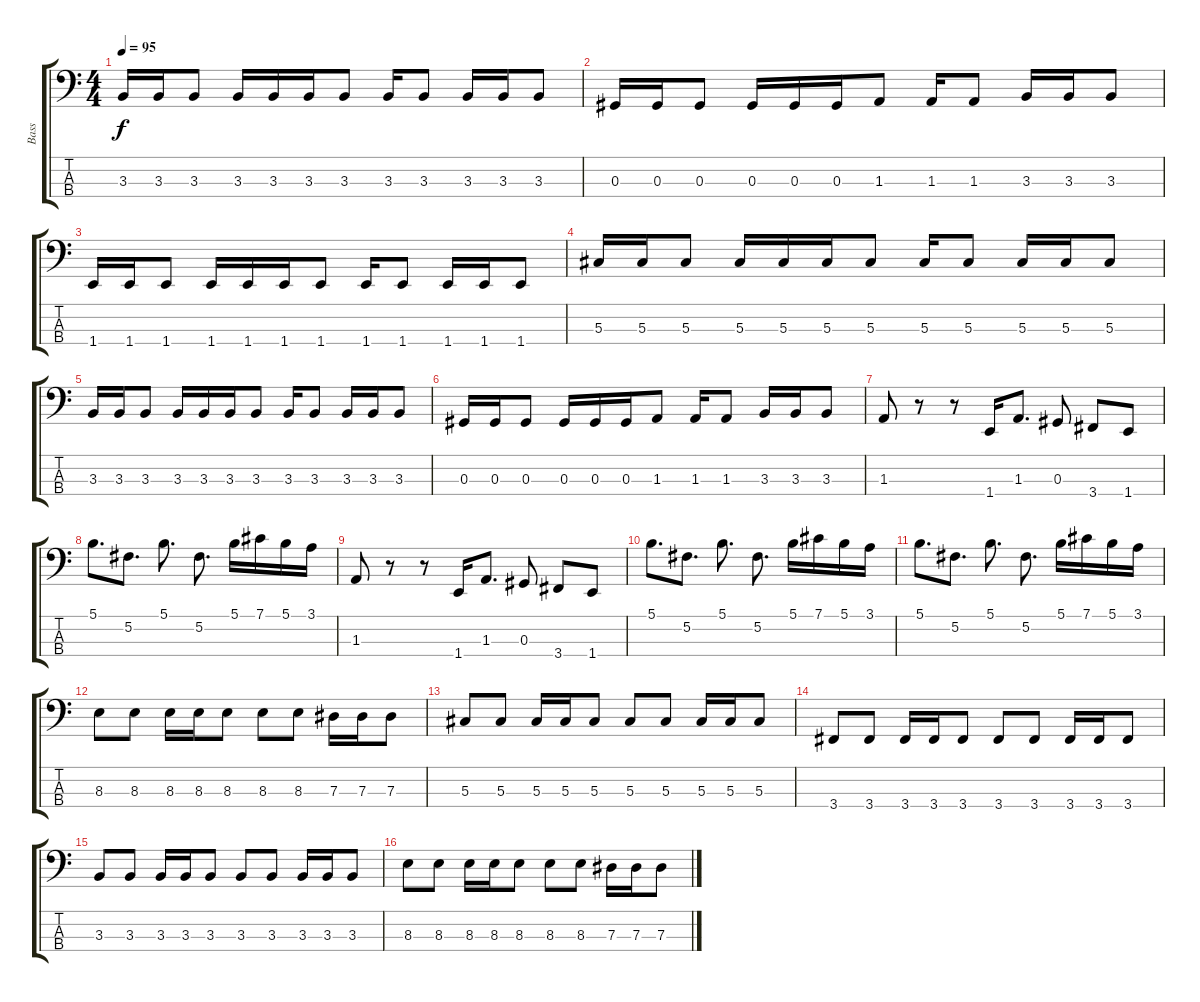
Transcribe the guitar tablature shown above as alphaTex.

\track ("Bass" "Bass") {instrument electricbassfinger}
\staff {score tabs}
\tuning (Gb2 Db2 Ab1 Eb1) {hide}
\ts (4 4)
\tempo 95
\clef f4
\ks c
3.3.16{dy f} 3.3.16 3.3.8 3.3.16 3.3.16 3.3.16 3.3.8 3.3.16 3.3.8 3.3.16 3.3.16 3.3.8 |
0.3.16 0.3.16 0.3.8 0.3.16 0.3.16 0.3.16 1.3.8 1.3.16 1.3.8 3.3.16 3.3.16 3.3.8 |
1.4.16 1.4.16 1.4.8 1.4.16 1.4.16 1.4.16 1.4.8 1.4.16 1.4.8 1.4.16 1.4.16 1.4.8 |
5.3.16 5.3.16 5.3.8 5.3.16 5.3.16 5.3.16 5.3.8 5.3.16 5.3.8 5.3.16 5.3.16 5.3.8 |
3.3.16 3.3.16 3.3.8 3.3.16 3.3.16 3.3.16 3.3.8 3.3.16 3.3.8 3.3.16 3.3.16 3.3.8 |
0.3.16 0.3.16 0.3.8 0.3.16 0.3.16 0.3.16 1.3.8 1.3.16 1.3.8 3.3.16 3.3.16 3.3.8 |
1.3.8 r.8 r.8 1.4.16 1.3.8{d} 0.3.8 3.4.8 1.4.8 |
5.1.8{d} 5.2.8{d} 5.1.8{d} 5.2.8{d} 5.1.16 7.1.16 5.1.16 3.1.16 |
1.3.8 r.8 r.8 1.4.16 1.3.8{d} 0.3.8 3.4.8 1.4.8 |
5.1.8{d} 5.2.8{d} 5.1.8{d} 5.2.8{d} 5.1.16 7.1.16 5.1.16 3.1.16 |
5.1.8{d} 5.2.8{d} 5.1.8{d} 5.2.8{d} 5.1.16 7.1.16 5.1.16 3.1.16 |
8.3.8 8.3.8 8.3.16 8.3.16 8.3.8 8.3.8 8.3.8 7.3.16 7.3.16 7.3.8 |
5.3.8 5.3.8 5.3.16 5.3.16 5.3.8 5.3.8 5.3.8 5.3.16 5.3.16 5.3.8 |
3.4.8 3.4.8 3.4.16 3.4.16 3.4.8 3.4.8 3.4.8 3.4.16 3.4.16 3.4.8 |
3.3.8 3.3.8 3.3.16 3.3.16 3.3.8 3.3.8 3.3.8 3.3.16 3.3.16 3.3.8 |
8.3.8 8.3.8 8.3.16 8.3.16 8.3.8 8.3.8 8.3.8 7.3.16 7.3.16 7.3.8
